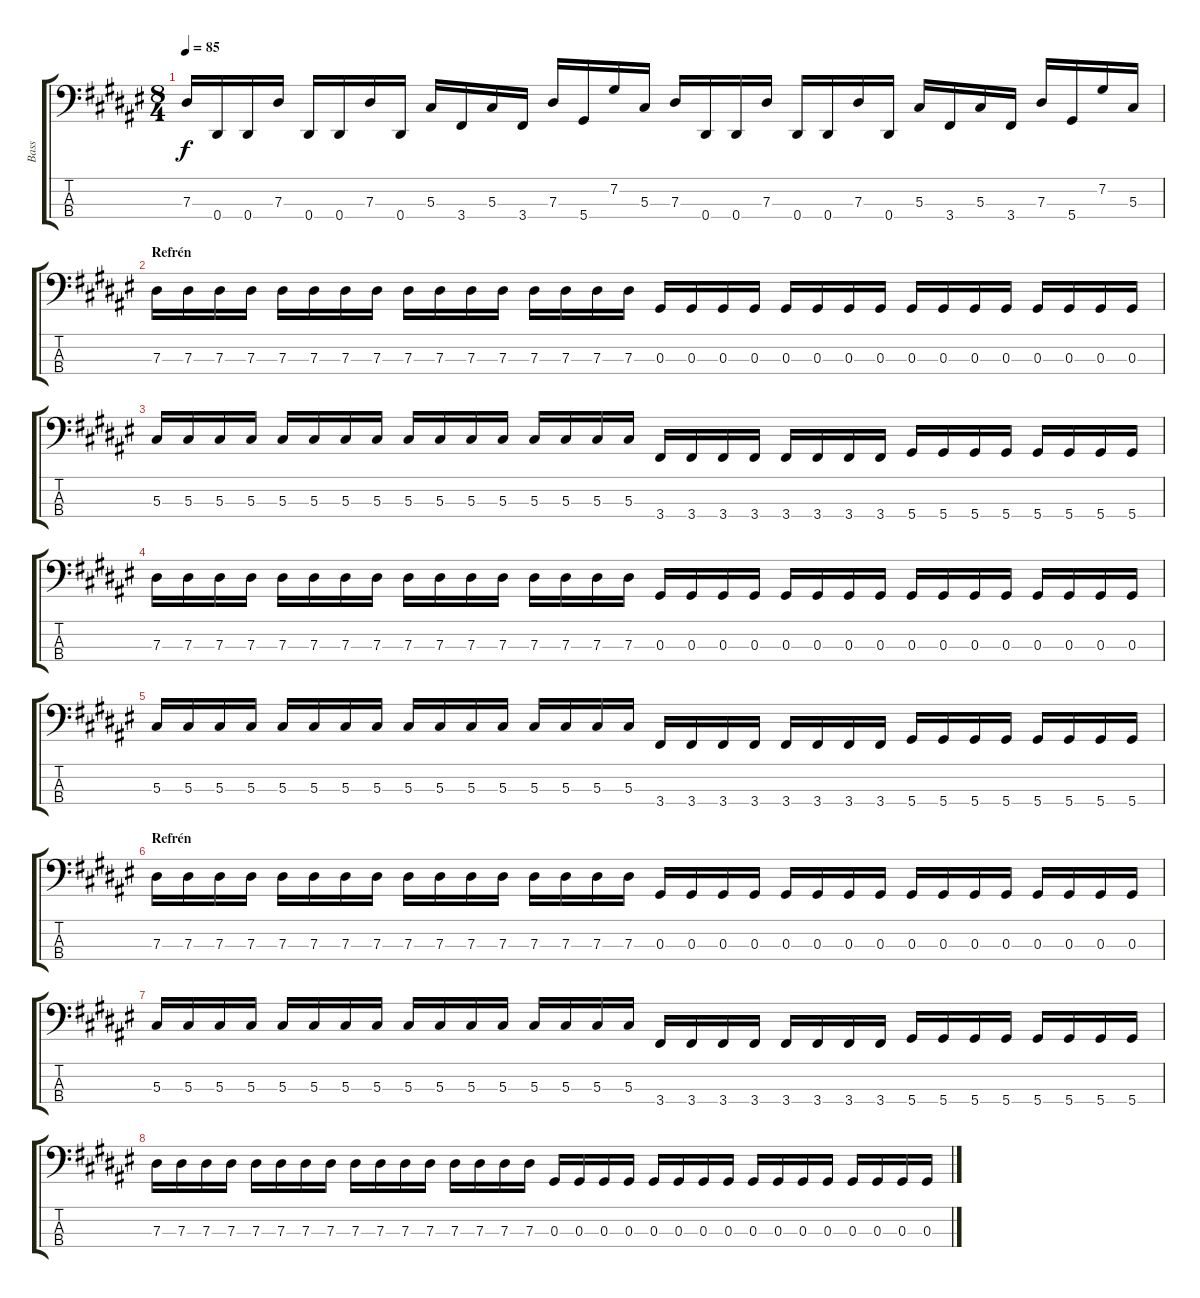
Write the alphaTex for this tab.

\track ("Bass" "Bass") {instrument electricbassfinger}
\staff {score tabs}
\tuning (Gb2 Db2 Ab1 Eb1) {hide}
\ts (8 4)
\tempo 85
\clef f4
\ks d#minor
7.3.16{dy f} 0.4.16 0.4.16 7.3.16 0.4.16 0.4.16 7.3.16 0.4.16 5.3.16 3.4.16 5.3.16 3.4.16 7.3.16 5.4.16 7.2.16 5.3.16 7.3.16 0.4.16 0.4.16 7.3.16 0.4.16 0.4.16 7.3.16 0.4.16 5.3.16 3.4.16 5.3.16 3.4.16 7.3.16 5.4.16 7.2.16 5.3.16 |
\section ("" "Refrén")
7.3.16 7.3.16 7.3.16 7.3.16 7.3.16 7.3.16 7.3.16 7.3.16 7.3.16 7.3.16 7.3.16 7.3.16 7.3.16 7.3.16 7.3.16 7.3.16 0.3.16 0.3.16 0.3.16 0.3.16 0.3.16 0.3.16 0.3.16 0.3.16 0.3.16 0.3.16 0.3.16 0.3.16 0.3.16 0.3.16 0.3.16 0.3.16 |
5.3.16 5.3.16 5.3.16 5.3.16 5.3.16 5.3.16 5.3.16 5.3.16 5.3.16 5.3.16 5.3.16 5.3.16 5.3.16 5.3.16 5.3.16 5.3.16 3.4.16 3.4.16 3.4.16 3.4.16 3.4.16 3.4.16 3.4.16 3.4.16 5.4.16 5.4.16 5.4.16 5.4.16 5.4.16 5.4.16 5.4.16 5.4.16 |
7.3.16 7.3.16 7.3.16 7.3.16 7.3.16 7.3.16 7.3.16 7.3.16 7.3.16 7.3.16 7.3.16 7.3.16 7.3.16 7.3.16 7.3.16 7.3.16 0.3.16 0.3.16 0.3.16 0.3.16 0.3.16 0.3.16 0.3.16 0.3.16 0.3.16 0.3.16 0.3.16 0.3.16 0.3.16 0.3.16 0.3.16 0.3.16 |
5.3.16 5.3.16 5.3.16 5.3.16 5.3.16 5.3.16 5.3.16 5.3.16 5.3.16 5.3.16 5.3.16 5.3.16 5.3.16 5.3.16 5.3.16 5.3.16 3.4.16 3.4.16 3.4.16 3.4.16 3.4.16 3.4.16 3.4.16 3.4.16 5.4.16 5.4.16 5.4.16 5.4.16 5.4.16 5.4.16 5.4.16 5.4.16 |
\section ("" "Refrén")
7.3.16 7.3.16 7.3.16 7.3.16 7.3.16 7.3.16 7.3.16 7.3.16 7.3.16 7.3.16 7.3.16 7.3.16 7.3.16 7.3.16 7.3.16 7.3.16 0.3.16 0.3.16 0.3.16 0.3.16 0.3.16 0.3.16 0.3.16 0.3.16 0.3.16 0.3.16 0.3.16 0.3.16 0.3.16 0.3.16 0.3.16 0.3.16 |
5.3.16 5.3.16 5.3.16 5.3.16 5.3.16 5.3.16 5.3.16 5.3.16 5.3.16 5.3.16 5.3.16 5.3.16 5.3.16 5.3.16 5.3.16 5.3.16 3.4.16 3.4.16 3.4.16 3.4.16 3.4.16 3.4.16 3.4.16 3.4.16 5.4.16 5.4.16 5.4.16 5.4.16 5.4.16 5.4.16 5.4.16 5.4.16 |
7.3.16 7.3.16 7.3.16 7.3.16 7.3.16 7.3.16 7.3.16 7.3.16 7.3.16 7.3.16 7.3.16 7.3.16 7.3.16 7.3.16 7.3.16 7.3.16 0.3.16 0.3.16 0.3.16 0.3.16 0.3.16 0.3.16 0.3.16 0.3.16 0.3.16 0.3.16 0.3.16 0.3.16 0.3.16 0.3.16 0.3.16 0.3.16
